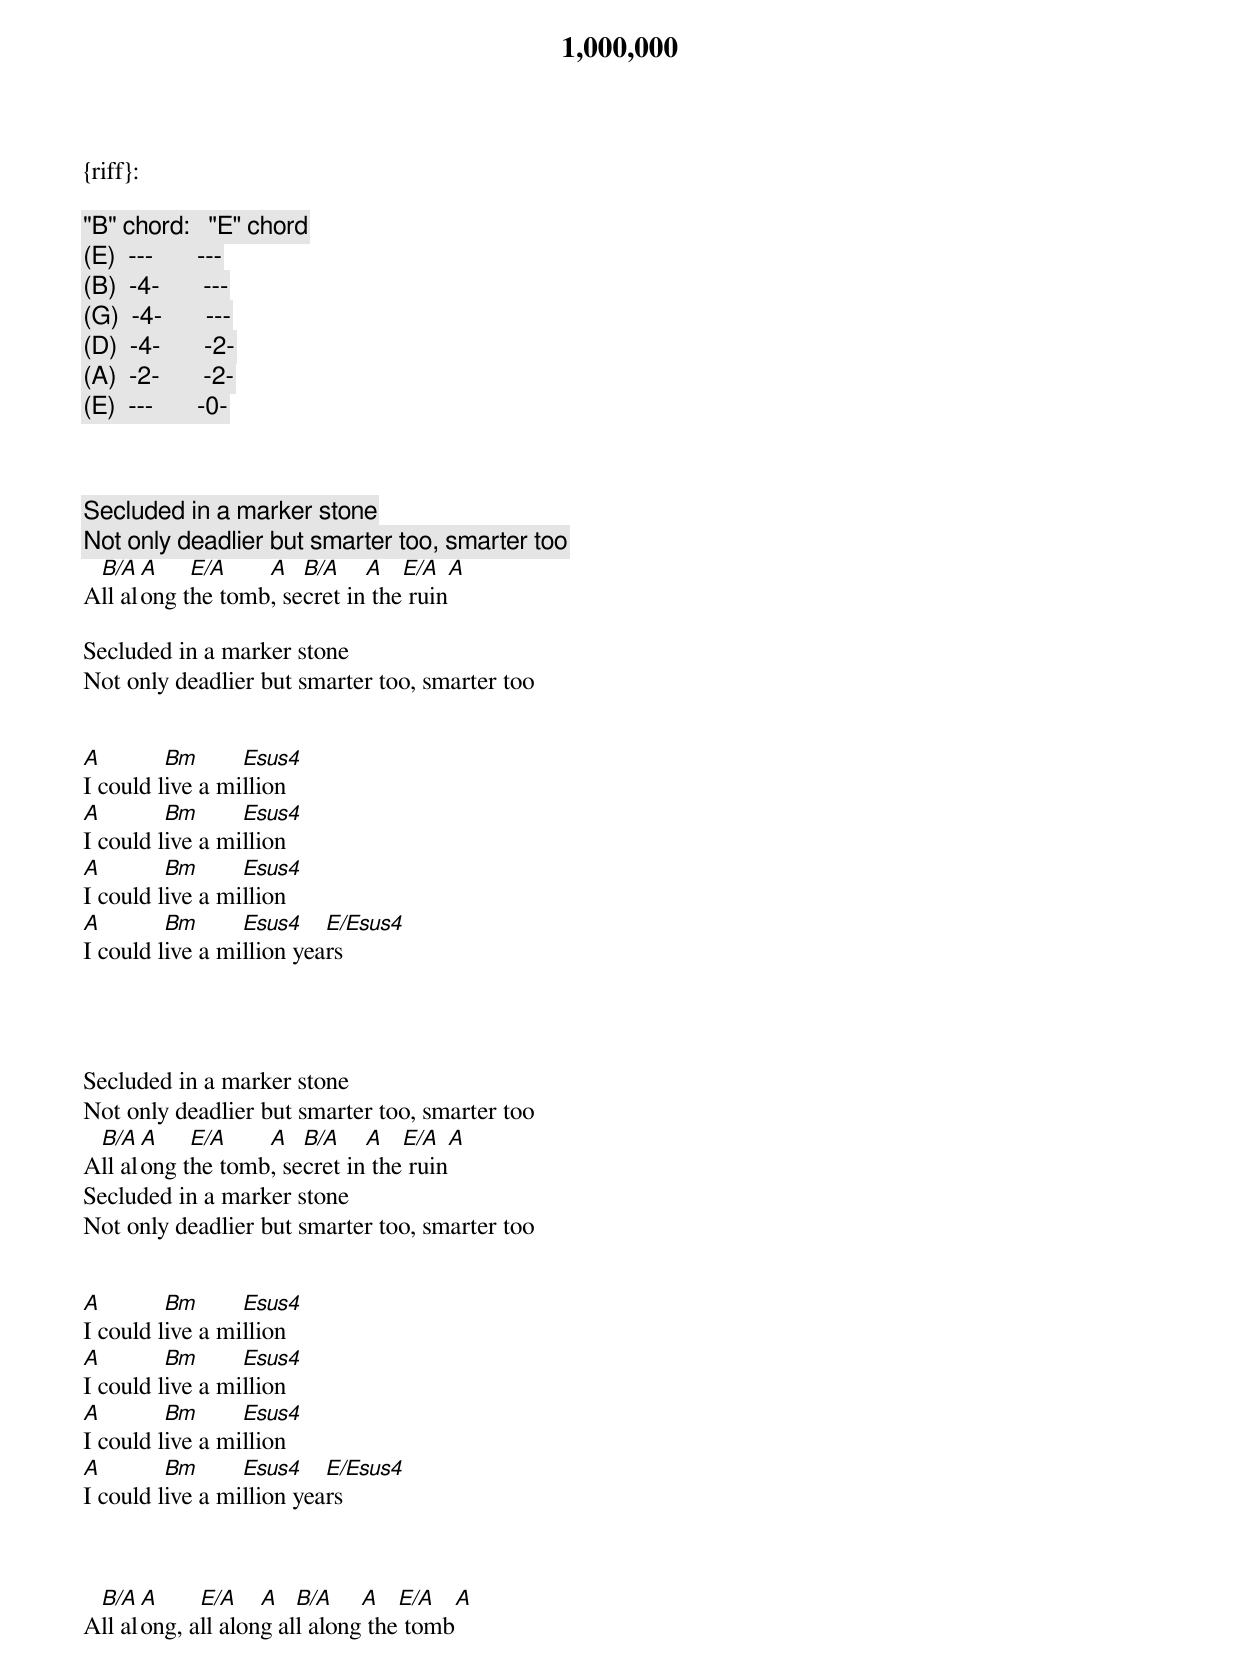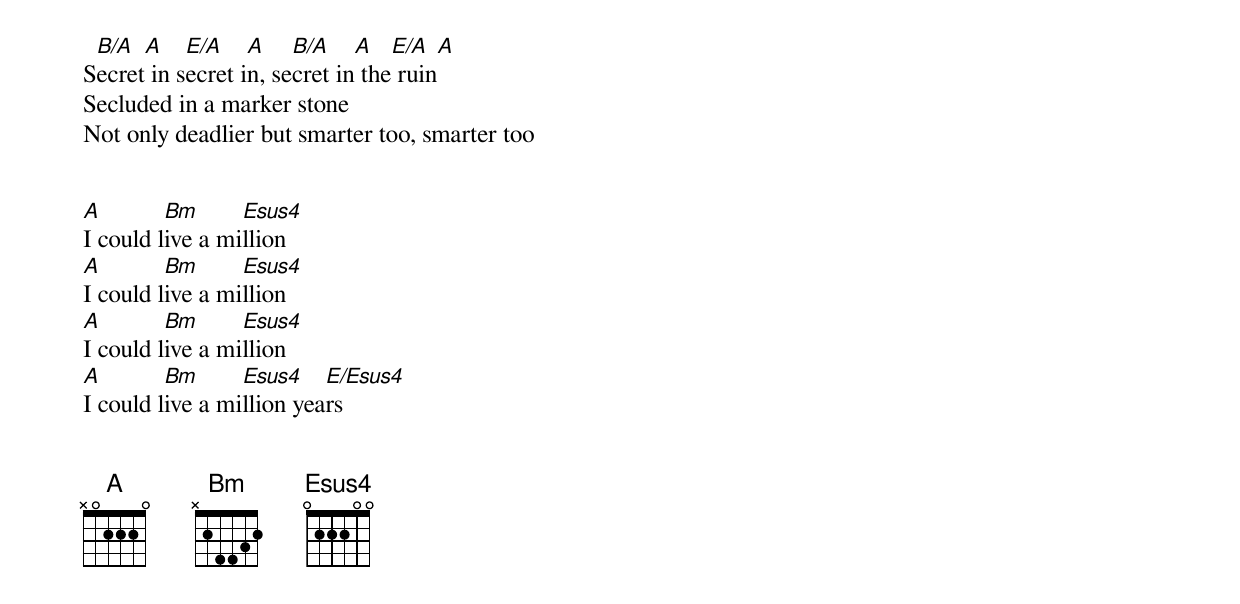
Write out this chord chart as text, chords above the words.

1,000,000


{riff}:

"B" chord:   "E" chord
(E)  ---       ---
(B)  -4-       ---
(G)  -4-       ---
(D)  -4-       -2-
(A)  -2-       -2-
(E)  ---       -0-

{alternate between these two chords with feeling}


{"B"/"E" riff}
Secluded in a marker stone
Not only deadlier but smarter too, smarter too
 B/A  A    E/A    A   B/A    A   E/A   A
All along the tomb, secret in the ruin

{"B"/"E" riff}
Secluded in a marker stone
Not only deadlier but smarter too, smarter too


A        Bm      Esus4
I could live a million
A        Bm      Esus4
I could live a million
A        Bm      Esus4
I could live a million
A        Bm      Esus4    E/Esus4
I could live a million years


{"B"/"E" riff}


{"B"/"E" riff}
Secluded in a marker stone
Not only deadlier but smarter too, smarter too
 B/A  A    E/A    A   B/A    A   E/A   A
All along the tomb, secret in the ruin
{"B"/"E" riff}
Secluded in a marker stone
Not only deadlier but smarter too, smarter too


A        Bm      Esus4
I could live a million
A        Bm      Esus4
I could live a million
A        Bm      Esus4
I could live a million
A        Bm      Esus4    E/Esus4
I could live a million years



 B/A  A     E/A    A   B/A    A   E/A   A
All along, all along all along the tomb
 B/A  A    E/A    A    B/A    A   E/A   A
Secret in secret in, secret in the ruin
{"B"/"E" riff}
Secluded in a marker stone
{"B"/"E" riff}
Not only deadlier but smarter too, smarter too


A        Bm      Esus4
I could live a million
A        Bm      Esus4
I could live a million
A        Bm      Esus4
I could live a million
A        Bm      Esus4    E/Esus4
I could live a million years


{"B"/"E" riff to end}
